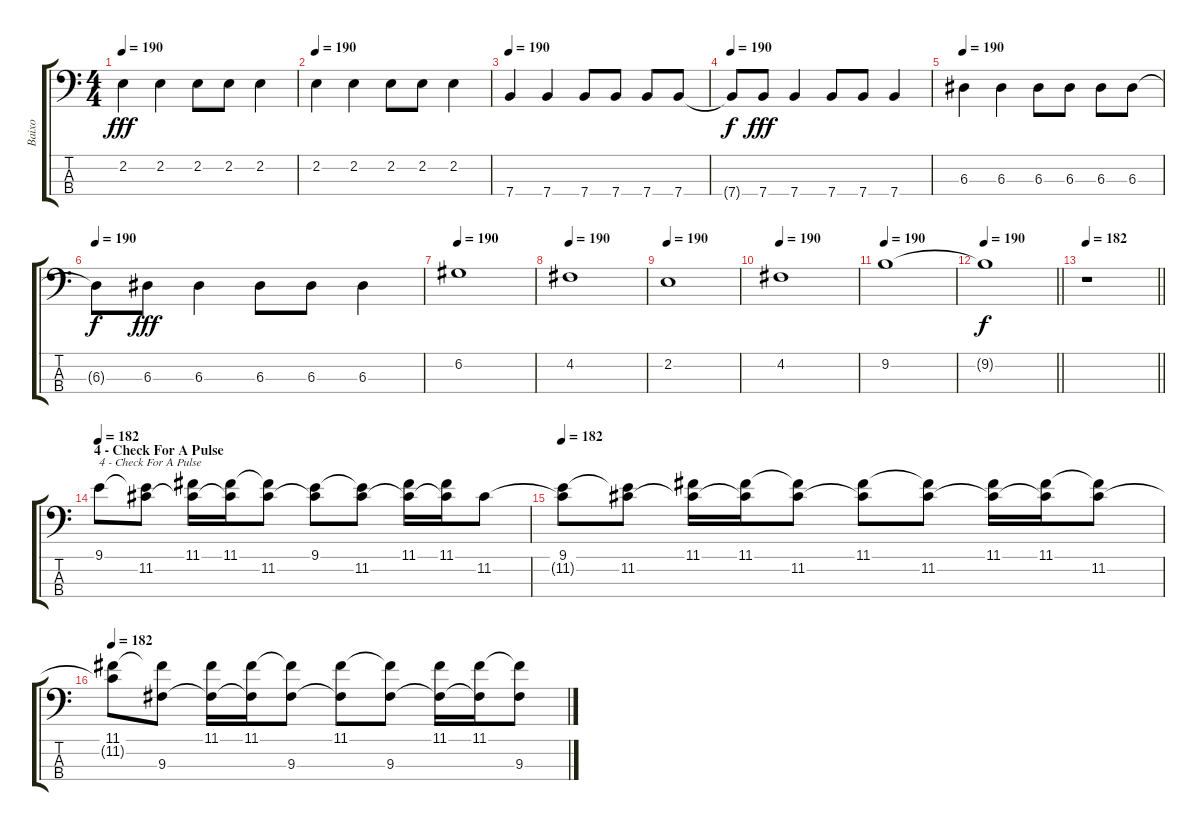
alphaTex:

\track ("Baixo" "Baixo") {instrument electricbasspick}
\staff {score tabs}
\tuning (G2 D2 A1 E1) {hide}
\ts (4 4)
\tempo 190
\clef f4
\ks c
2.2.4{dy fff} 2.2.4 2.2.8 2.2.8 2.2.4 |
\tempo 190
2.2.4 2.2.4 2.2.8 2.2.8 2.2.4 |
\tempo 190
7.4.4 7.4.4 7.4.8 7.4.8 7.4.8 7.4.8 |
\tempo 190
7.4{t}.8{dy f} 7.4.8{dy fff} 7.4.4 7.4.8 7.4.8 7.4.4 |
\tempo 190
6.3.4 6.3.4 6.3.8 6.3.8 6.3.8 6.3.8 |
\tempo 190
6.3{t}.8{dy f} 6.3.8{dy fff} 6.3.4 6.3.8 6.3.8 6.3.4 |
\tempo 190
6.2.1 |
\tempo 190
4.2.1 |
\tempo 190
2.2.1 |
\tempo 190
4.2.1 |
\tempo 190
9.2.1 |
\tempo 190
\barLineRight lightlight
9.2{t}.1{dy f} |
\tempo 182
\barLineRight lightlight
r.1 |
\section ("" "4 - Check For A Pulse")
\tempo 182
9.1.8{txt "4 - Check For A Pulse" instrument electricbassfinger} (9.1{t} 11.2).8 (11.1 11.2{t}).16 (11.1 11.2{t}).16 (11.1{t} 11.2).8 (9.1 11.2{t}).8 (9.1{t} 11.2).8 (11.1 11.2{t}).16 (11.1 11.2{t}).16 11.2.8 |
\tempo 182
(9.1 11.2{t}).8 (9.1{t} 11.2).8 (11.1 11.2{t}).16 (11.1 11.2{t}).16 (11.1{t} 11.2).8 (11.1 11.2{t}).8 (11.1{t} 11.2).8 (11.1 11.2{t}).16 (11.1 11.2{t}).16 (11.1{t} 11.2).8 |
\tempo 182
(11.1 11.2{t}).8 (11.1{t} 9.3).8 (11.1 9.3{t}).16 (11.1 9.3{t}).16 (11.1{t} 9.3).8 (11.1 9.3{t}).8 (11.1{t} 9.3).8 (11.1 9.3{t}).16 (11.1 9.3{t}).16 (11.1{t} 9.3).8
